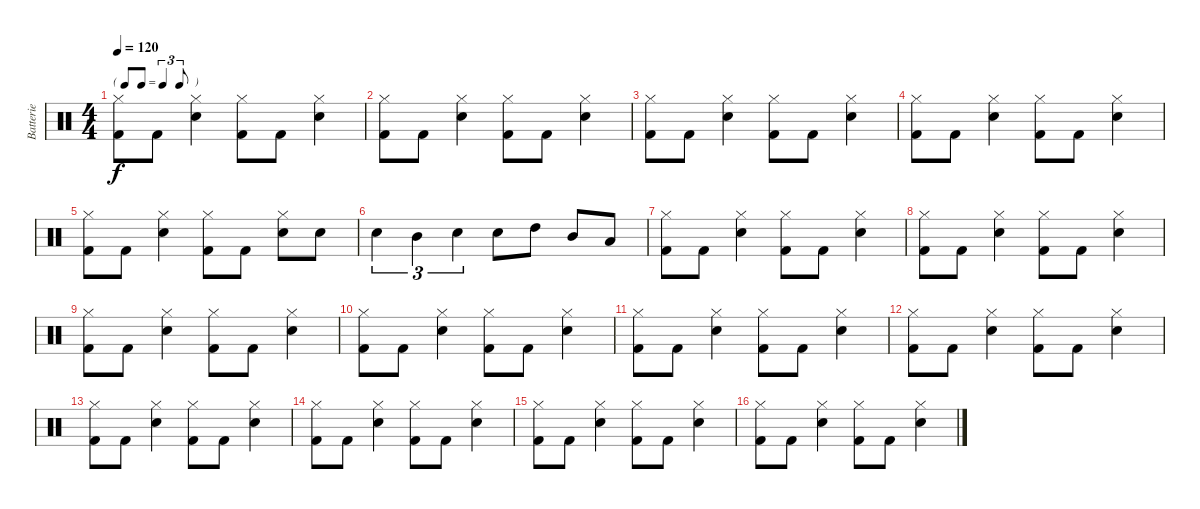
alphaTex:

\track ("Batterie" "Batterie") {instrument percussion}
\staff {score}
\articulation defaults
\ts (4 4)
\tf triplet8th
\tempo 120
\clef neutral
\ks c
("Hi-Hat (closed)" "Kick (hit) 2").8{dy f} "Kick (hit) 2".8 ("Hi-Hat (closed)" "Electric Snare (hit)").4 ("Hi-Hat (closed)" "Kick (hit) 2").8 "Kick (hit) 2".8 ("Hi-Hat (closed)" "Electric Snare (hit)").4 |
("Hi-Hat (closed)" "Kick (hit) 2").8 "Kick (hit) 2".8 ("Hi-Hat (closed)" "Electric Snare (hit)").4 ("Hi-Hat (closed)" "Kick (hit) 2").8 "Kick (hit) 2".8 ("Hi-Hat (closed)" "Electric Snare (hit)").4 |
("Hi-Hat (closed)" "Kick (hit) 2").8 "Kick (hit) 2".8 ("Hi-Hat (closed)" "Electric Snare (hit)").4 ("Hi-Hat (closed)" "Kick (hit) 2").8 "Kick (hit) 2".8 ("Hi-Hat (closed)" "Electric Snare (hit)").4 |
("Hi-Hat (closed)" "Kick (hit) 2").8 "Kick (hit) 2".8 ("Hi-Hat (closed)" "Electric Snare (hit)").4 ("Hi-Hat (closed)" "Kick (hit) 2").8 "Kick (hit) 2".8 ("Hi-Hat (closed)" "Electric Snare (hit)").4 |
("Hi-Hat (closed)" "Kick (hit) 2").8 "Kick (hit) 2".8 ("Hi-Hat (closed)" "Electric Snare (hit)").4 ("Hi-Hat (closed)" "Kick (hit) 2").8 "Kick (hit) 2".8 ("Hi-Hat (closed)" "Electric Snare (hit)").8 "Electric Snare (hit)".8 |
"Electric Snare (hit)".4{tu (3 2)} "Mid Tom (hit)".4{tu (3 2)} "Electric Snare (hit)".4{tu (3 2)} "Electric Snare (hit)".8 "High Tom (hit)".8 "Mid Tom (hit)".8 "Low Tom (hit)".8 |
("Hi-Hat (closed)" "Kick (hit) 2").8 "Kick (hit) 2".8 ("Hi-Hat (closed)" "Electric Snare (hit)").4 ("Hi-Hat (closed)" "Kick (hit) 2").8 "Kick (hit) 2".8 ("Hi-Hat (closed)" "Electric Snare (hit)").4 |
("Hi-Hat (closed)" "Kick (hit) 2").8 "Kick (hit) 2".8 ("Hi-Hat (closed)" "Electric Snare (hit)").4 ("Hi-Hat (closed)" "Kick (hit) 2").8 "Kick (hit) 2".8 ("Hi-Hat (closed)" "Electric Snare (hit)").4 |
("Hi-Hat (closed)" "Kick (hit) 2").8 "Kick (hit) 2".8 ("Hi-Hat (closed)" "Electric Snare (hit)").4 ("Hi-Hat (closed)" "Kick (hit) 2").8 "Kick (hit) 2".8 ("Hi-Hat (closed)" "Electric Snare (hit)").4 |
("Hi-Hat (closed)" "Kick (hit) 2").8 "Kick (hit) 2".8 ("Hi-Hat (closed)" "Electric Snare (hit)").4 ("Hi-Hat (closed)" "Kick (hit) 2").8 "Kick (hit) 2".8 ("Hi-Hat (closed)" "Electric Snare (hit)").4 |
("Hi-Hat (closed)" "Kick (hit) 2").8 "Kick (hit) 2".8 ("Hi-Hat (closed)" "Electric Snare (hit)").4 ("Hi-Hat (closed)" "Kick (hit) 2").8 "Kick (hit) 2".8 ("Hi-Hat (closed)" "Electric Snare (hit)").4 |
("Hi-Hat (closed)" "Kick (hit) 2").8 "Kick (hit) 2".8 ("Hi-Hat (closed)" "Electric Snare (hit)").4 ("Hi-Hat (closed)" "Kick (hit) 2").8 "Kick (hit) 2".8 ("Hi-Hat (closed)" "Electric Snare (hit)").4 |
("Hi-Hat (closed)" "Kick (hit) 2").8 "Kick (hit) 2".8 ("Hi-Hat (closed)" "Electric Snare (hit)").4 ("Hi-Hat (closed)" "Kick (hit) 2").8 "Kick (hit) 2".8 ("Hi-Hat (closed)" "Electric Snare (hit)").4 |
("Hi-Hat (closed)" "Kick (hit) 2").8 "Kick (hit) 2".8 ("Hi-Hat (closed)" "Electric Snare (hit)").4 ("Hi-Hat (closed)" "Kick (hit) 2").8 "Kick (hit) 2".8 ("Hi-Hat (closed)" "Electric Snare (hit)").4 |
("Hi-Hat (closed)" "Kick (hit) 2").8 "Kick (hit) 2".8 ("Hi-Hat (closed)" "Electric Snare (hit)").4 ("Hi-Hat (closed)" "Kick (hit) 2").8 "Kick (hit) 2".8 ("Hi-Hat (closed)" "Electric Snare (hit)").4 |
("Hi-Hat (closed)" "Kick (hit) 2").8 "Kick (hit) 2".8 ("Hi-Hat (closed)" "Electric Snare (hit)").4 ("Hi-Hat (closed)" "Kick (hit) 2").8 "Kick (hit) 2".8 ("Hi-Hat (closed)" "Electric Snare (hit)").4
